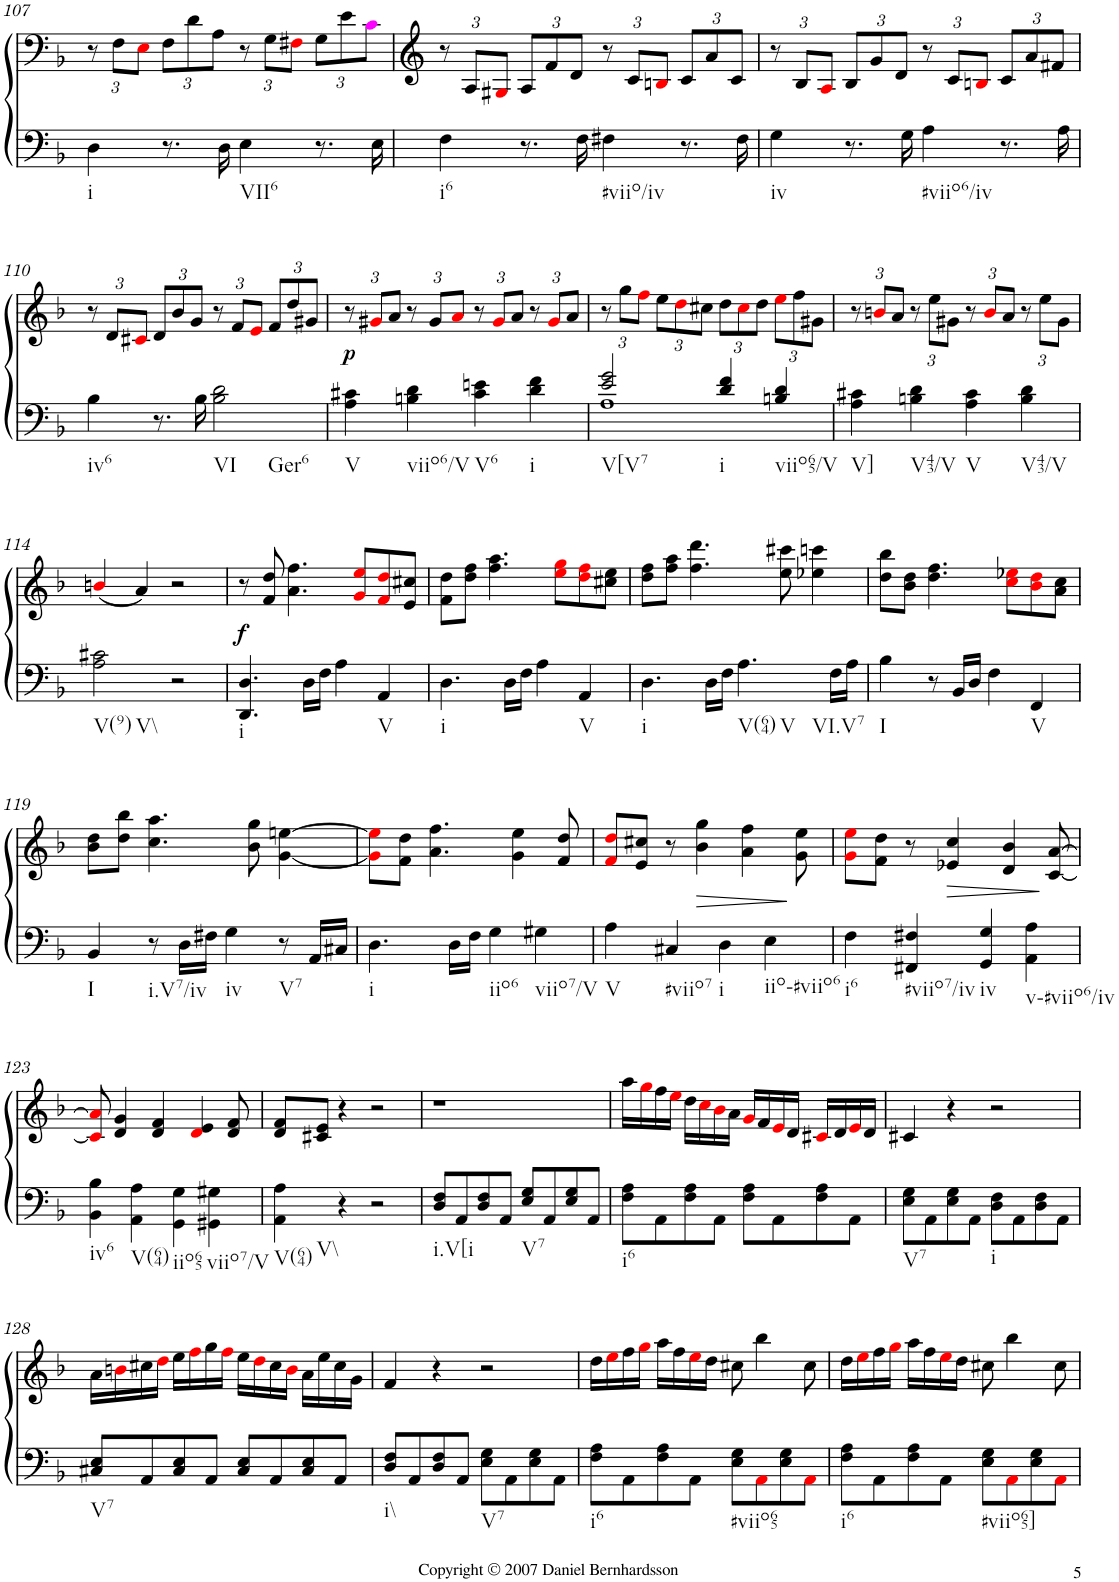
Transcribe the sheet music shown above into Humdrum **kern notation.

**kern	**kern	**dynam
*part1	*part1	*part1
*staff2	*staff1	*staff1/2
*I"Piano	*	*
*I'Pno.	*	*
!!LO:PB:g=z
*clefG2	*clefG2	*
*k[b-]	*k[b-]	*
*F:	*F:	*
*M4/4	*M4/4	*
*met(c)	*met(c)	*
*	*Xbrackettup	*
=107	=107	=107
!LO:TX:b:t=i	!	!
4D\	12r	.
.	12F\L	.
.	12Ei\J	.
8.r	12F\L	.
.	12d\	.
.	12A\J	.
16D\	.	.
!LO:TX:b:t=VII6	!	!
4E\	12r	.
.	12G\L	.
.	12F#Xi\J	.
8.r	12G\L	.
.	12e\	.
.	12cj\J	.
16E\	.	.
=108	=108	=108
!LO:TX:b:t=i6	!	!
4F\	12r	.
.	12A/L	.
.	12G#Xi/J	.
8.r	12A/L	.
.	12f/	.
.	12d/J	.
16F\	.	.
!LO:TX:b:t=#viio/iv	!	!
4F#X\	12r	.
.	12c/L	.
.	12Bni/J	.
8.r	12c/L	.
.	12a/	.
.	12c/J	.
16F#\	.	.
=109	=109	=109
!LO:TX:b:t=iv	!	!
4G\	12r	.
.	12B-/L	.
.	12Ai/J	.
8.r	12B-/L	.
.	12g/	.
.	12d/J	.
16G\	.	.
!LO:TX:b:t=#viio6/iv	!	!
4A\	12r	.
.	12c/L	.
.	12Bni/J	.
8.r	12c/L	.
.	12a/	.
.	12f#X/J	.
16A\	.	.
!!LO:LB:g=z
=110	=110	=110
!LO:TX:b:t=iv6	!	!
4B-\	12r	.
.	12d/L	.
.	12c#Xi/J	.
8.r	12d/L	.
.	12b-/	.
.	12g/J	.
16B-\	.	.
!LO:TX:b:t=VI	!	!
!LO:TX:b:t=Ger6	!	!
2B-\ 2d\	12r	.
.	12f/L	.
.	12ei/J	.
.	12f/L	.
.	12dd/	.
.	12g#X/J	.
=111	=111	=111
!LO:TX:b:t=V	!	!
!	!	!LO:DY:b
4A\ 4c#X\	12r	p
.	12g#Xi/L	.
.	12a/J	.
!LO:TX:b:t=viio6/V	!	!
4Bn\ 4d\	12r	.
.	12g#/L	.
.	12ai/J	.
!LO:TX:b:t=V6	!	!
4c#\ 4en\	12r	.
.	12g#i/L	.
.	12a/J	.
!LO:TX:b:t=i	!	!
4d\ 4f\	12r	.
.	12g#i/L	.
.	12a/J	.
=112	=112	=112
*^	*	*
!LO:TX:b:t=V[V7	!	!	!
2e/ 2g/	1A	12r	.
.	.	12gg\L	.
.	.	12ffi\J	.
.	.	12ee\L	.
.	.	12ddi\	.
.	.	12cc#X\J	.
!LO:TX:b:t=i	!	!	!
4d/ 4f/	.	12dd\L	.
.	.	12cc#i\	.
.	.	12dd\J	.
!LO:TX:b:t=viio65/V	!	!	!
4Bn/ 4d/	.	12eei\L	.
.	.	12ff\	.
.	.	12g#X\J	.
*v	*v	*	*
=113	=113	=113
!LO:TX:b:t=V]	!	!
4A\ 4c#X\	12r	.
.	12bni/L	.
.	12a/J	.
!LO:TX:b:t=V43/V	!	!
4Bn\ 4d\	12r	.
.	12ee\L	.
.	12g#X\J	.
!LO:TX:b:t=V	!	!
4A\ 4c#\	12r	.
.	12bi/L	.
.	12a/J	.
!LO:TX:b:t=V43/V	!	!
4B\ 4d\	12r	.
.	12ee\L	.
.	12g#\J	.
!!LO:LB:g=z
=114	=114	=114
!LO:TX:b:t=V(9)	!	!
!LO:TX:b:t=V\\	!	!
2A\ 2c#X\	(4bni/	.
.	4a/)	.
2r	2r	.
=115	=115	=115
!LO:TX:b:t=i	!	!
!	!	!LO:DY:b
4.DD/ 4.D/	8r	f
.	8f/ 8dd/	.
.	4.a\ 4.ff\	.
16D\LL	.	.
16F\JJ	.	.
4A\	.	.
.	8gi/ 8eei/L	.
!LO:TX:b:t=V	!	!
4AA/	8fi/ 8ddi/	.
.	8e/ 8cc#X/J	.
=116	=116	=116
!LO:TX:b:t=i	!	!
4.D\	8f\ 8dd\L	.
.	8dd\ 8ff\J	.
.	4.ff\ 4.aa\	.
16D\LL	.	.
16F\JJ	.	.
4A\	.	.
.	8eei\ 8ggi\L	.
!LO:TX:b:t=V	!	!
4AA/	8ddi\ 8ffi\	.
.	8cc#X\ 8ee\J	.
=117	=117	=117
!LO:TX:b:t=i	!	!
4.D\	8dd\ 8ff\L	.
.	8ff\ 8aa\J	.
.	4.ff\ 4.ddd\	.
16D\LL	.	.
16F\JJ	.	.
!LO:TX:b:t=V(64)	!	!
!LO:TX:b:t=V	!	!
!LO:TX:b:t=VI.V7	!	!
4.A\	.	.
.	8ee\ 8ccc#X\	.
.	4ee-X\ 4cccn\	.
16F\LL	.	.
16A\JJ	.	.
=118	=118	=118
!LO:TX:b:t=I	!	!
4B-\	8dd\ 8bb-\L	.
.	8b-\ 8dd\J	.
8r	4.dd\ 4.ff\	.
16BB-/LL	.	.
16D/JJ	.	.
4F\	.	.
.	8cci\ 8ee-Xi\L	.
!LO:TX:b:t=V	!	!
4FF/	8b-i\ 8ddi\	.
.	8a\ 8cc\J	.
!!LO:LB:g=z
=119	=119	=119
!LO:TX:b:t=I	!	!
4BB-/	8b-\ 8dd\L	.
.	8dd\ 8bb-\J	.
!LO:TX:b:t=i.V7/iv	!	!
8r	4.cc\ 4.aa\	.
16D\LL	.	.
16F#X\JJ	.	.
!LO:TX:b:t=iv	!	!
4G\	.	.
.	8b-\ 8gg\	.
!LO:TX:b:t=V7	!	!
8r	[<4g\ [>4een\	.
16AA/LL	.	.
16C#X/JJ	.	.
=120	=120	=120
!LO:TX:b:t=i	!	!
4.D\	8gi\] 8eei\]L	.
.	8f\ 8dd\J	.
.	4.a\ 4.ff\	.
16D\LL	.	.
16F\JJ	.	.
!LO:TX:b:t=iio6	!	!
4G\	.	.
.	4g\ 4ee\	.
!LO:TX:b:t=viio7/V	!	!
4G#X\	.	.
.	8f/ 8dd/	.
=121	=121	=121
!LO:TX:b:t=V	!	!
4A\	8fi/ 8ddi/L	.
.	8e/ 8cc#X/J	.
!LO:TX:b:t=#viio7	!	!
4C#X/	8r	.
!	!	!LO:HP:b
.	4b-\ 4gg\	>
!LO:TX:b:t=i	!	!
4D\	.	.
.	4a\ 4ff\	.
!LO:TX:b:t=iio-#viio6	!	!
4E\	.	.
.	8g\ 8ee\	]
=122	=122	=122
!LO:TX:b:t=i6	!	!
4F\	8gi\ 8eei\L	.
.	8f\ 8dd\J	.
!LO:TX:b:t=#viio7/iv	!	!
4FF#X/ 4F#X/	8r	.
!	!	!LO:HP:b
.	4e-X/ 4cc/	>
!LO:TX:b:t=iv	!	!
4GG/ 4G/	.	.
.	4d/ 4b-/	.
!LO:TX:b:t=v-#viio6/iv	!	!
4AA\ 4A\	.	.
.	[<8c/ [>8a/	]
!!LO:LB:g=z
=123	=123	=123
!LO:TX:b:t=iv6	!	!
4BB-\ 4B-\	8ci/] 8ai/]	.
.	4d/ 4g/	.
!LO:TX:b:t=V(64)	!	!
4AA\ 4A\	.	.
.	4d/ 4f/	.
!LO:TX:b:t=iio65	!	!
4GG\ 4G\	.	.
.	4di/ 4e/	.
!LO:TX:b:t=viio7/V	!	!
4GG#X\ 4G#X\	.	.
.	8d/ 8f/	.
=124	=124	=124
!LO:TX:b:t=V(64)	!	!
!LO:TX:b:t=V\\	!	!
4AA\ 4A\	8d/ 8f/L	.
.	8c#X/ 8e/J	.
4r	4r	.
2r	2r	.
=125	=125	=125
!LO:TX:b:t=i.V[i	!	!
8D/ 8F/L	1r	.
8AA/	.	.
8D/ 8F/	.	.
8AA/J	.	.
!LO:TX:b:t=V7	!	!
8E/ 8G/L	.	.
8AA/	.	.
8E/ 8G/	.	.
8AA/J	.	.
=126	=126	=126
!LO:TX:b:t=i6	!	!
8F\ 8A\L	16aa\LL	.
.	16ggi\	.
8AA\	16ff\	.
.	16eei\JJ	.
8F\ 8A\	16dd\LL	.
.	16cci\	.
8AA\J	16b-i\	.
.	16a\JJ	.
8F\ 8A\L	16gi/LL	.
.	16f/	.
8AA\	16ei/	.
.	16d/JJ	.
8F\ 8A\	16c#Xi/LL	.
.	16d/	.
8AA\J	16ei/	.
.	16d/JJ	.
=127	=127	=127
!LO:TX:b:t=V7	!	!
8E\ 8G\L	4c#X/	.
8AA\	.	.
8E\ 8G\	4r	.
8AA\J	.	.
!LO:TX:b:t=i	!	!
8D\ 8F\L	2r	.
8AA\	.	.
8D\ 8F\	.	.
8AA\J	.	.
!!LO:LB:g=z
=128	=128	=128
!LO:TX:b:t=V7	!	!
8C#X/ 8E/L	16a\LL	.
.	16bni\	.
8AA/	16cc#X\	.
.	16ddi\JJ	.
8C#/ 8E/	16ee\LL	.
.	16ffi\	.
8AA/J	16gg\	.
.	16ffi\JJ	.
8C#/ 8E/L	16ee\LL	.
.	16ddi\	.
8AA/	16cc#\	.
.	16bi\JJ	.
8C#/ 8E/	16a\LL	.
.	16ee\	.
8AA/J	16cc#\	.
.	16g\JJ	.
=129	=129	=129
!LO:TX:b:t=i\\	!	!
8D/ 8F/L	4f/	.
8AA/	.	.
8D/ 8F/	4r	.
8AA/J	.	.
!LO:TX:b:t=V7	!	!
8E\ 8G\L	2r	.
8AA\	.	.
8E\ 8G\	.	.
8AA\J	.	.
=130	=130	=130
!LO:TX:b:t=i6	!	!
8F\ 8A\L	16dd\LL	.
.	16eei\	.
8AA\	16ff\	.
.	16ggi\JJ	.
8F\ 8A\	16aa\LL	.
.	16ff\	.
8AA\J	16eei\	.
.	16dd\JJ	.
!LO:TX:b:t=#viio65	!	!
8E\ 8G\L	8cc#X\	.
8AAi\	4bb-\	.
8E\ 8G\	.	.
8AAi\J	8cc#\	.
=131	=131	=131
!LO:TX:b:t=i6	!	!
8F\ 8A\L	16dd\LL	.
.	16eei\	.
8AA\	16ff\	.
.	16ggi\JJ	.
8F\ 8A\	16aa\LL	.
.	16ff\	.
8AA\J	16eei\	.
.	16dd\JJ	.
!LO:TX:b:t=#viio65]	!	!
8E\ 8G\L	8cc#X\	.
8AAi\	4bb-\	.
8E\ 8G\	.	.
8AAi\J	8cc#\	.
=	=	=
*-	*-	*-
